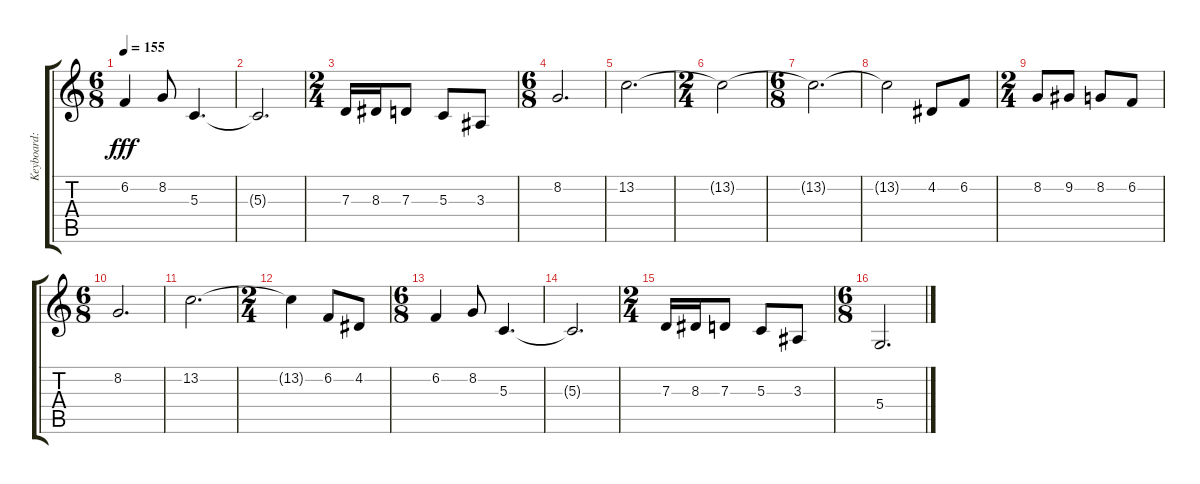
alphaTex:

\track ("Keyboard: Bob Katsionis" "Keyboard: ") {instrument panflute}
\staff {score tabs}
\tuning (E4 B3 G3 D3 A2 E2) {hide}
\ts (6 8)
\tempo 155
\clef g2
\ks c
6.2.4{dy fff} 8.2.8 5.3.4{d} |
5.3{t}.2{d} |
\ts (2 4)
7.3.16 8.3.16 7.3.8 5.3.8 3.3.8 |
\ts (6 8)
8.2.2{d} |
13.2.2{d} |
\ts (2 4)
13.2{t}.2 |
\ts (6 8)
13.2{t}.2{d} |
13.2{t}.2 4.2.8 6.2.8 |
\ts (2 4)
8.2.8 9.2.8 8.2.8 6.2.8 |
\ts (6 8)
8.2.2{d} |
13.2.2{d} |
\ts (2 4)
13.2{t}.4 6.2.8 4.2.8 |
\ts (6 8)
6.2.4 8.2.8 5.3.4{d} |
5.3{t}.2{d} |
\ts (2 4)
7.3.16 8.3.16 7.3.8 5.3.8 3.3.8 |
\ts (6 8)
5.4.2{d}
